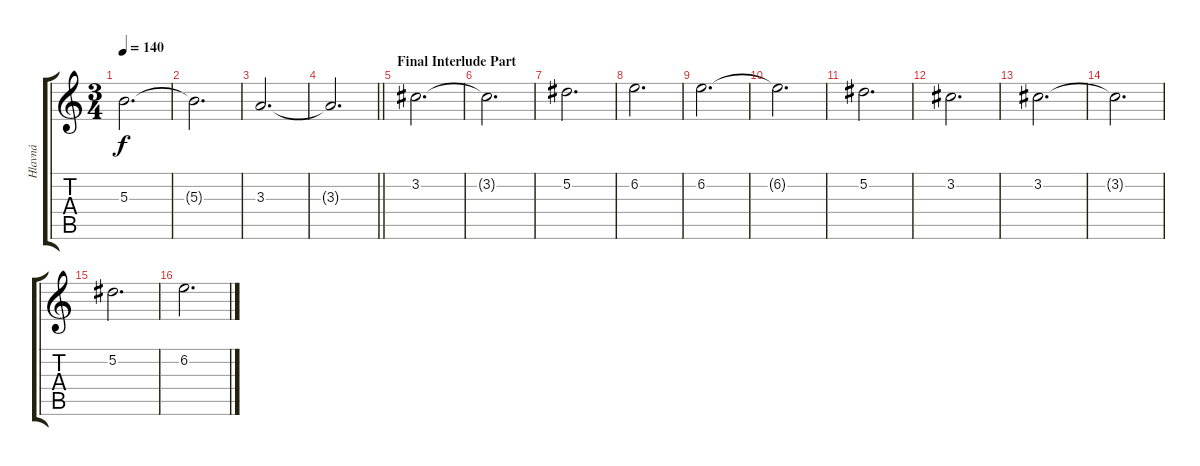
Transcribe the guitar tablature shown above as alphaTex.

\track ("Hlavná" "Hlavná") {instrument overdrivenguitar}
\staff {score tabs}
\tuning (Eb4 Bb3 Gb3 Db3 Ab2 Eb2) {hide}
\ts (3 4)
\tempo 140
\clef g2
\ks c
5.3.2{d dy f} |
5.3{t}.2{d} |
3.3.2{d} |
\barLineRight lightlight
3.3{t}.2{d} |
\section ("" "Final Interlude Part")
3.2.2{d} |
3.2{t}.2{d} |
5.2.2{d} |
6.2.2{d} |
6.2.2{d} |
6.2{t}.2{d} |
5.2.2{d} |
3.2.2{d} |
3.2.2{d} |
3.2{t}.2{d} |
5.2.2{d} |
6.2.2{d}
